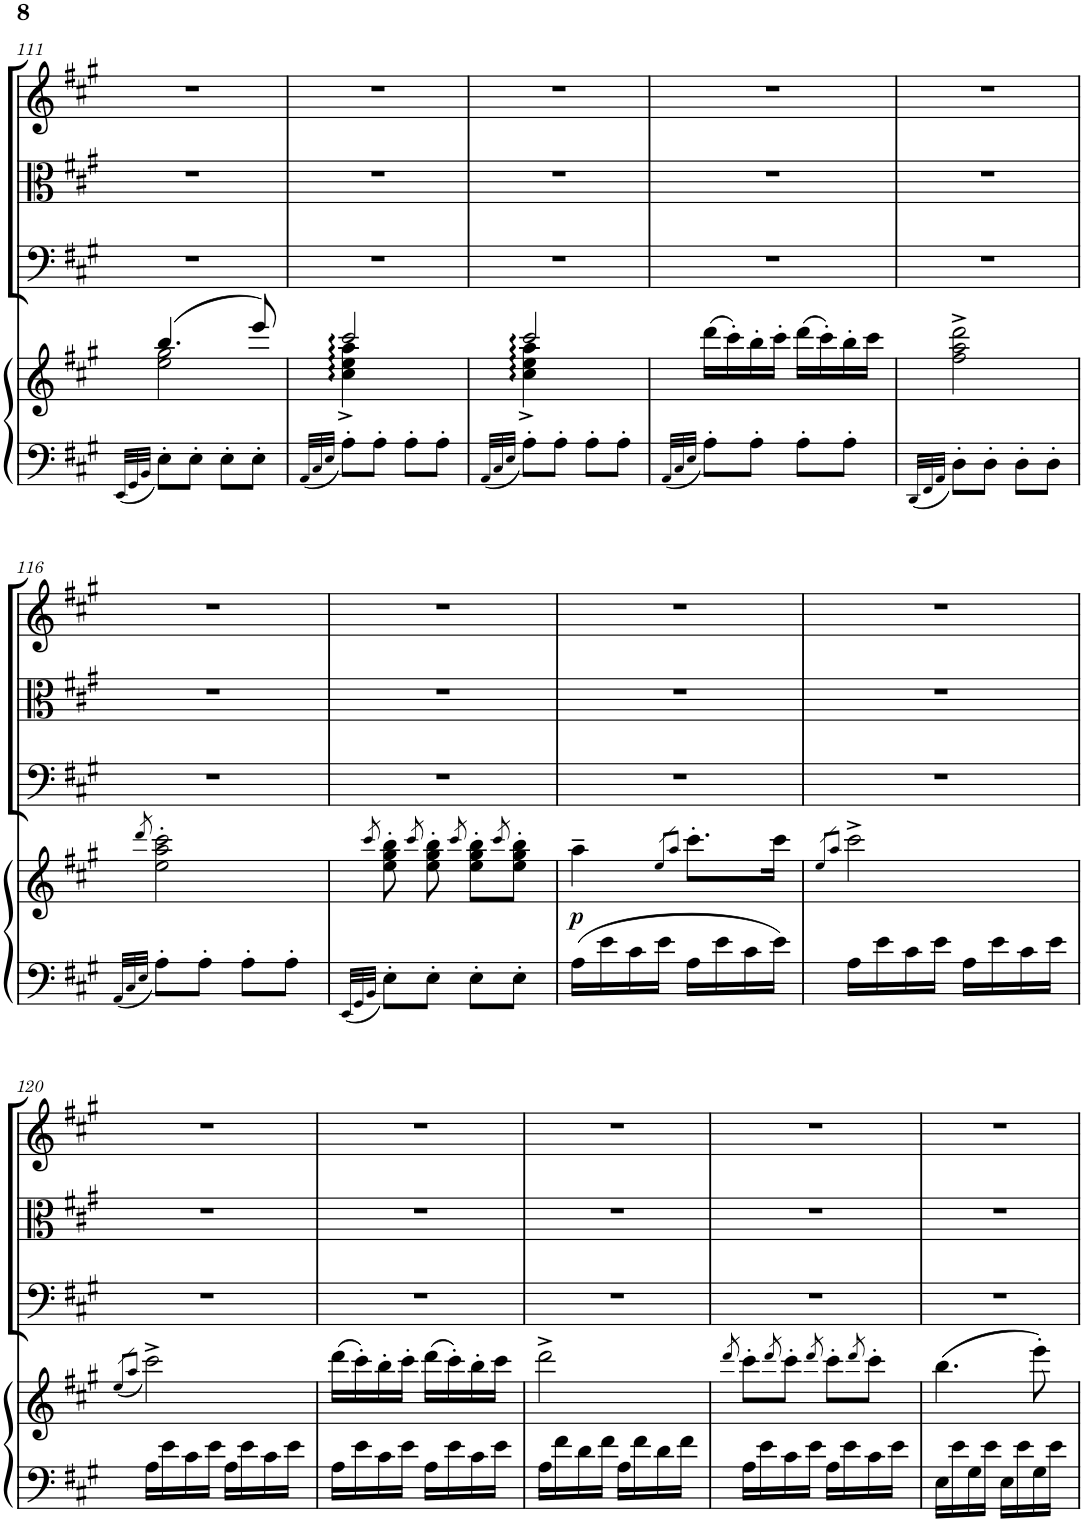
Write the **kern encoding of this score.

**kern	**kern	**dynam	**kern	**kern	**kern
*part4	*part4	*part4	*part3	*part2	*part1
*staff5	*staff4	*staff4/5	*staff3	*staff2	*staff1
*I"Piano	*	*	*I"Violoncello	*I"Viola	*I"Housle
*I'Pno	*	*	*I'Vc	*I'Vla	*
!!LO:PB:g=z
*clefF4	*clefG2	*	*clefF4	*clefC3	*clefG2
*k[f#c#g#]	*k[f#c#g#]	*	*k[f#c#g#]	*k[f#c#g#]	*k[f#c#g#]
*M2/4	*M2/4	*	*M2/4	*M2/4	*M2/4
=111	=111	=111	=111	=111	=111
32qEE/LLL	.	.	.	.	.
32qGG#/	.	.	.	.	.
32qBB/JJJ	.	.	.	.	.
*	*^	*	*	*	*
8E'\L	(4.bb/	2ee\ 2gg#\	.	2r	2r	2r
8E'\J	.	.	.	.	.	.
8E'\L	.	.	.	.	.	.
8E'\J	8eee/)	.	.	.	.	.
=112	=112	=112	=112	=112	=112	=112
32qAA/LLL	.	.	.	.	.	.
32qC#/	.	.	.	.	.	.
32qE/JJJ	.	.	.	.	.	.
8A'\L	2ccc#/	4cc#\^ 4ee\^ 4aa\^	.	2r	2r	2r
8A'\J	.	.	.	.	.	.
8A'\L	.	4ryy	.	.	.	.
8A'\J	.	.	.	.	.	.
=113	=113	=113	=113	=113	=113	=113
32qAA/LLL	.	.	.	.	.	.
32qC#/	.	.	.	.	.	.
32qE/JJJ	.	.	.	.	.	.
8A'\L	2ccc#/	4cc#\^ 4ee\^ 4aa\^	.	2r	2r	2r
8A'\J	.	.	.	.	.	.
8A'\L	.	4ryy	.	.	.	.
8A'\J	.	.	.	.	.	.
*	*v	*v	*	*	*	*
=114	=114	=114	=114	=114	=114
32qAA/LLL	.	.	.	.	.
32qC#/	.	.	.	.	.
32qE/JJJ	.	.	.	.	.
8A'\L	(16ddd\LL	.	2r	2r	2r
.	16ccc#'\)	.	.	.	.
8A'\J	16bb'\	.	.	.	.
.	16ccc#'\JJ	.	.	.	.
8A'\L	(16ddd\LL	.	.	.	.
.	16ccc#'\)	.	.	.	.
8A'\J	16bb'\	.	.	.	.
.	16ccc#\JJ	.	.	.	.
=115	=115	=115	=115	=115	=115
32qDD/LLL	.	.	.	.	.
32qFF#/	.	.	.	.	.
32qAA/JJJ	.	.	.	.	.
8D'\L	2ff#\^ 2aa\^ 2ddd\^	.	2r	2r	2r
8D'\J	.	.	.	.	.
8D'\L	.	.	.	.	.
8D'\J	.	.	.	.	.
!!LO:LB:g=z
=116	=116	=116	=116	=116	=116
32qAA/LLL	.	.	.	.	.
32qC#/	.	.	.	.	.
32qE/JJJ	8qddd/	.	.	.	.
8A'\L	2ee\' 2aa\' 2ccc#\'	.	2r	2r	2r
8A'\J	.	.	.	.	.
8A'\L	.	.	.	.	.
8A'\J	.	.	.	.	.
=117	=117	=117	=117	=117	=117
32qEE/LLL	.	.	.	.	.
32qGG#/	.	.	.	.	.
32qBB/JJJ	8qccc#/	.	.	.	.
8E'\L	8ee\' 8gg#\' 8bb\'	.	2r	2r	2r
.	8qccc#/	.	.	.	.
8E'\J	8ee\' 8gg#\' 8bb\'	.	.	.	.
.	8qccc#/	.	.	.	.
8E'\L	8ee\' 8gg#\' 8bb\'L	.	.	.	.
.	8qccc#/	.	.	.	.
8E'\J	8ee\' 8gg#\' 8bb\'J	.	.	.	.
=118	=118	=118	=118	=118	=118
!	!	!LO:DY:b	!	!	!
16A\LL	4aa~\	p	2r	2r	2r
16e\	.	.	.	.	.
16c#\	.	.	.	.	.
16e\JJ	.	.	.	.	.
.	8qee/L	.	.	.	.
.	8qaa/J	.	.	.	.
16A\LL	8.ccc#'\L	.	.	.	.
16e\	.	.	.	.	.
16c#\	.	.	.	.	.
16e\JJ	16ccc#\Jk	.	.	.	.
=119	=119	=119	=119	=119	=119
.	8qee/L	.	.	.	.
.	8qaa/J	.	.	.	.
16A\LL	2ccc#^\	.	2r	2r	2r
16e\	.	.	.	.	.
16c#\	.	.	.	.	.
16e\JJ	.	.	.	.	.
16A\LL	.	.	.	.	.
16e\	.	.	.	.	.
16c#\	.	.	.	.	.
16e\JJ	.	.	.	.	.
!!LO:LB:g=z
=120	=120	=120	=120	=120	=120
.	(8qee/L	.	.	.	.
.	8qaa/J	.	.	.	.
16A\LL	2ccc#^\)	.	2r	2r	2r
16e\	.	.	.	.	.
16c#\	.	.	.	.	.
16e\JJ	.	.	.	.	.
16A\LL	.	.	.	.	.
16e\	.	.	.	.	.
16c#\	.	.	.	.	.
16e\JJ	.	.	.	.	.
=121	=121	=121	=121	=121	=121
16A\LL	(16ddd\LL	.	2r	2r	2r
16e\	16ccc#'\)	.	.	.	.
16c#\	16bb'\	.	.	.	.
16e\JJ	16ccc#'\JJ	.	.	.	.
16A\LL	(16ddd\LL	.	.	.	.
16e\	16ccc#'\)	.	.	.	.
16c#\	16bb'\	.	.	.	.
16e\JJ	16ccc#\JJ	.	.	.	.
=122	=122	=122	=122	=122	=122
16A\LL	2ddd^\	.	2r	2r	2r
16f#\	.	.	.	.	.
16d\	.	.	.	.	.
16f#\JJ	.	.	.	.	.
16A\LL	.	.	.	.	.
16f#\	.	.	.	.	.
16d\	.	.	.	.	.
16f#\JJ	.	.	.	.	.
=123	=123	=123	=123	=123	=123
.	8qddd/	.	.	.	.
16A\LL	8ccc#'\L	.	2r	2r	2r
16e\	.	.	.	.	.
.	8qddd/	.	.	.	.
16c#\	8ccc#'\J	.	.	.	.
16e\JJ	.	.	.	.	.
.	8qddd/	.	.	.	.
16A\LL	8ccc#'\L	.	.	.	.
16e\	.	.	.	.	.
.	8qddd/	.	.	.	.
16c#\	8ccc#'\J	.	.	.	.
16e\JJ	.	.	.	.	.
=124	=124	=124	=124	=124	=124
16E\LL	(4.bb\	.	2r	2r	2r
16e\	.	.	.	.	.
16G#\	.	.	.	.	.
16e\JJ	.	.	.	.	.
16E\LL	.	.	.	.	.
16e\	.	.	.	.	.
16G#\	8eee'\)	.	.	.	.
16e\JJ	.	.	.	.	.
=	=	=	=	=	=
*-	*-	*-	*-	*-	*-
